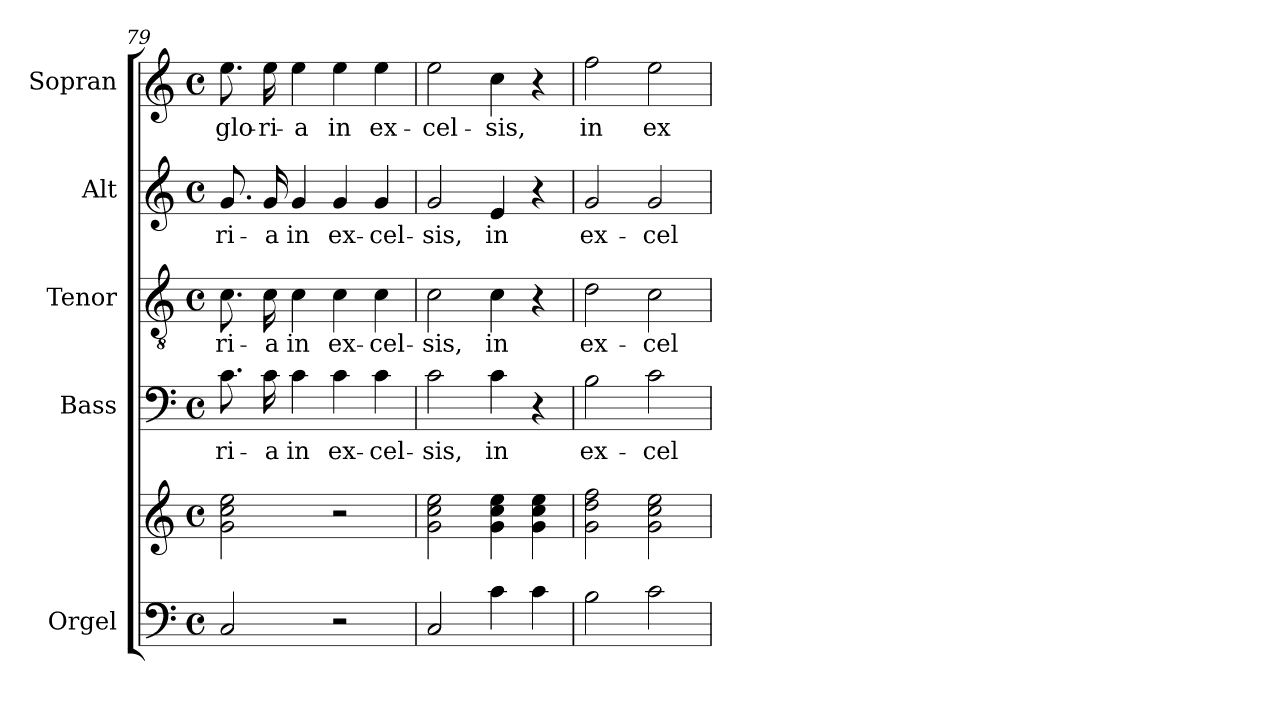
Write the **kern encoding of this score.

**kern	**kern	**kern	**text	**kern	**text	**kern	**text	**kern	**text
*part5	*part5	*part4	*part4	*part3	*part3	*part2	*part2	*part1	*part1
*staff6	*staff5	*staff4	*staff4	*staff3	*staff3	*staff2	*staff2	*staff1	*staff1
*I"Orgel	*	*I"Bass	*	*I"Tenor	*	*I"Alt	*	*I"Sopran	*
*I'Org.	*	*I'B.	*	*I'T.	*	*I'A.	*	*I'S.	*
*clefF4	*clefG2	*clefF4	*	*clefGv2	*	*clefG2	*	*clefG2	*
*k[]	*k[]	*k[]	*	*k[]	*	*k[]	*	*k[]	*
*C:	*C:	*C:	*	*C:	*	*C:	*	*C:	*
*M4/4	*M4/4	*M4/4	*	*M4/4	*	*M4/4	*	*M4/4	*
*met(c)	*met(c)	*met(c)	*	*met(c)	*	*met(c)	*	*met(c)	*
=79	=79	=79	=79	=79	=79	=79	=79	=79	=79
!	!	!	!LO:LY:b	!	!LO:LY:b	!	!LO:LY:b	!	!LO:LY:b
2C/	2g\ 2cc\ 2ee\	8.c\	-ri-	8.c\	-ri-	8.g/	-ri-	8.ee\	glo-
!	!	!	!LO:LY:b	!	!LO:LY:b	!	!LO:LY:b	!	!LO:LY:b
.	.	16c\	-a	16c\	-a	16g/	-a	16ee\	-ri-
!	!	!	!LO:LY:b	!	!LO:LY:b	!	!LO:LY:b	!	!LO:LY:b
.	.	4c\	in	4c\	in	4g/	in	4ee\	-a
!	!	!	!LO:LY:b	!	!LO:LY:b	!	!LO:LY:b	!	!LO:LY:b
2r	2r	4c\	ex-	4c\	ex-	4g/	ex-	4ee\	in
!	!	!	!LO:LY:b	!	!LO:LY:b	!	!LO:LY:b	!	!LO:LY:b
.	.	4c\	-cel-	4c\	-cel-	4g/	-cel-	4ee\	ex-
=80	=80	=80	=80	=80	=80	=80	=80	=80	=80
!	!	!	!LO:LY:b	!	!LO:LY:b	!	!LO:LY:b	!	!LO:LY:b
2C/	2g\ 2cc\ 2ee\	2c\	-sis,	2c\	-sis,	2g/	-sis,	2ee\	-cel-
!	!	!	!LO:LY:b	!	!LO:LY:b	!	!LO:LY:b	!	!LO:LY:b
4c\	4g\ 4cc\ 4ee\	4c\	in	4c\	in	4e/	in	4cc\	-sis,
4c\	4g\ 4cc\ 4ee\	4r	.	4r	.	4r	.	4r	.
=81	=81	=81	=81	=81	=81	=81	=81	=81	=81
!	!	!	!LO:LY:b	!	!LO:LY:b	!	!LO:LY:b	!	!LO:LY:b
2B\	2g\ 2dd\ 2ff\	2B\	ex-	2d\	ex-	2g/	ex-	2ff\	in
!	!	!	!LO:LY:b	!	!LO:LY:b	!	!LO:LY:b	!	!LO:LY:b
2c\	2g\ 2cc\ 2ee\	2c\	-cel-	2c\	-cel-	2g/	-cel-	2ee\	ex-
=	=	=	=	=	=	=	=	=	=
*-	*-	*-	*-	*-	*-	*-	*-	*-	*-
